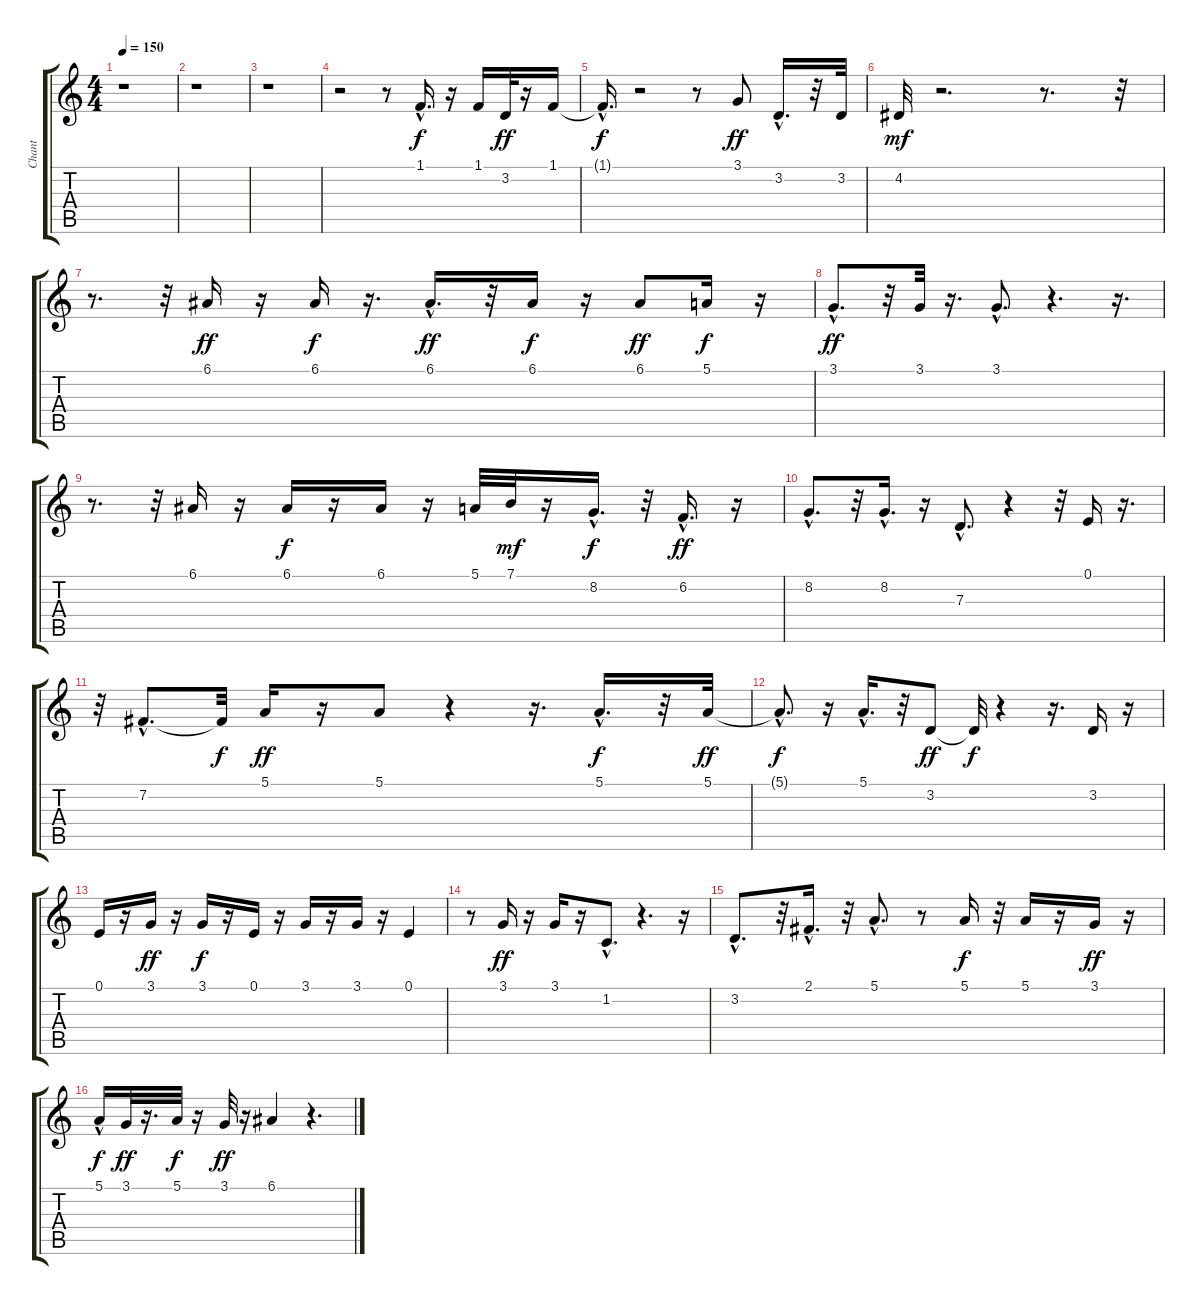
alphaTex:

\track ("Chant" "Chant") {instrument harmonica}
\staff {score tabs}
\tuning (E4 B3 G3 D3 A2 E2) {hide}
\ts (4 4)
\tempo 150
\clef g2
\ks c
r.1{dy f} |
r.1 |
r.1 |
r.2 r.8 1.1{hac}.16{d} r.16 1.1.16 3.2.32{dy ff} r.16 1.1.16 |
1.1{hac t}.16{d dy f} r.2 r.8 3.1.8{dy ff} 3.2{hac}.16{d} r.32 3.2.32 |
4.2.32{dy mf} r.2{d} r.8{d} r.32 |
r.8{d} r.32 6.1.16{dy ff} r.16 6.1.16{dy f} r.16{d} 6.1{hac}.16{d dy ff} r.32 6.1.16{dy f} r.16 6.1.8{dy ff} 5.1.16{dy f} r.16 |
3.1{hac}.8{d dy ff} r.32 3.1.32 r.16{d} 3.1{hac}.8{d} r.4{d} r.16{d} |
r.8{d} r.32 6.1.16 r.16 6.1.16{dy f} r.16 6.1.16 r.16 5.1.32 7.1.32{dy mf} r.16 8.2{hac}.16{d dy f} r.32 6.2{hac}.16{d dy ff} r.16 |
8.2{hac}.8{d} r.32 8.2{hac}.16{d} r.16 7.3{hac}.8{d} r.4 r.32 0.1.16 r.16{d} |
r.32 7.2{hac}.8{d} 7.2{t}.32{dy f} 5.1.16{dy ff} r.16 5.1.8 r.4 r.16{d} 5.1{hac}.16{d dy f} r.32 5.1.32{dy ff} |
5.1{hac t}.8{d dy f} r.16 5.1{hac}.16{d} r.32 3.2.8{dy ff} 3.2{t}.32{dy f} r.4 r.16{d} 3.2.16 r.16 |
0.1.16 r.16 3.1.16{dy ff} r.16 3.1.16{dy f} r.16 0.1.16 r.16 3.1.16 r.16 3.1.16 r.16 0.1.4 |
r.8 3.1.16{dy ff} r.16 3.1.16 r.16 1.2{hac}.8{d} r.4{d} r.16 |
3.2{hac}.8{d} r.32 2.1{hac}.16{d} r.32 5.1{hac}.8{d} r.8 5.1.16{dy f} r.32 5.1.16 r.16 3.1.16{dy ff} r.16 |
5.1{hac}.16{dy f} 3.1.32{dy ff} r.16{d} 5.1.32{dy f} r.16 3.1.32{dy ff} r.16 6.1.4 r.4{d}
